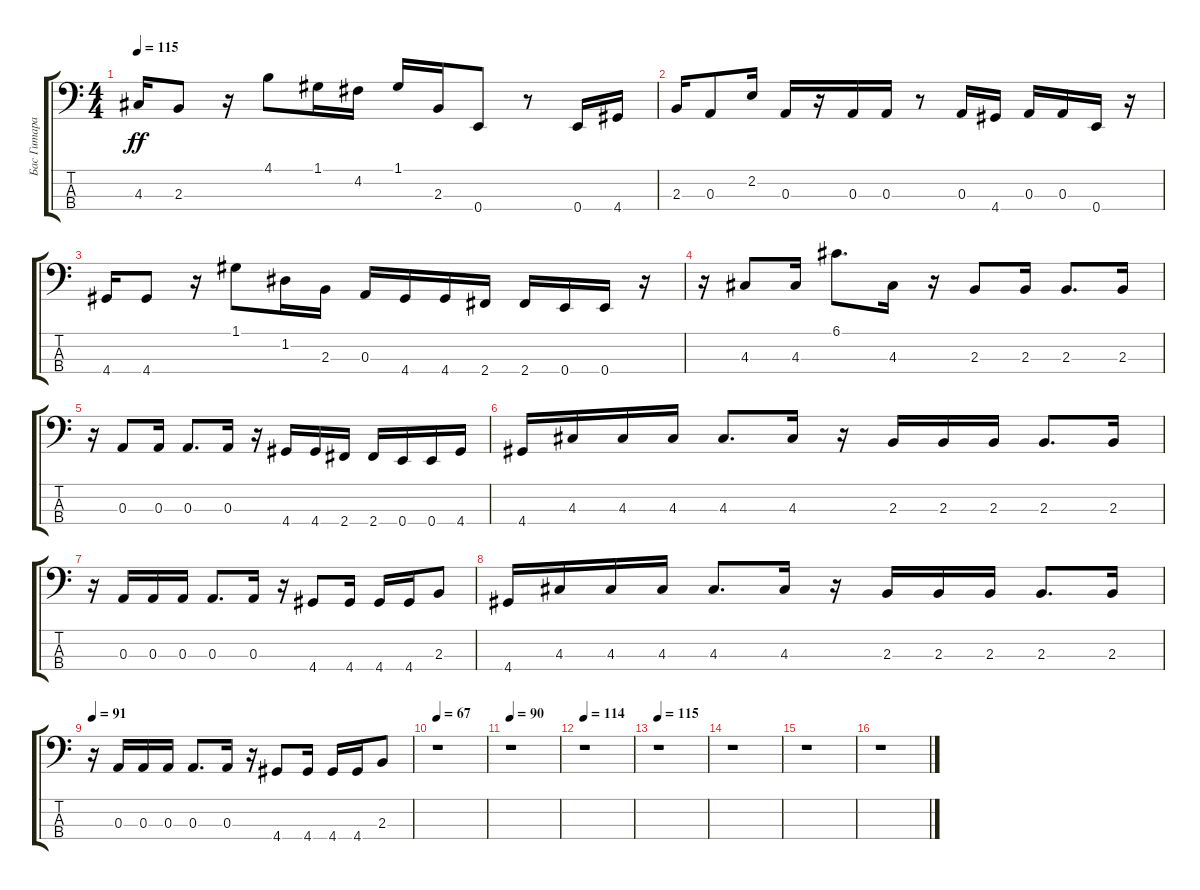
\track ("Бас Гитара 2" "Бас Гитара") {instrument synthbass2}
\staff {score tabs}
\tuning (G2 D2 A1 E1) {hide}
\ts (4 4)
\tempo 115
\clef f4
\ks c
4.3.16{dy ff} 2.3.8 r.16 4.1.8 1.1.16 4.2.16 1.1.16 2.3.16 0.4.8 r.8 0.4.16 4.4.16 |
2.3.16 0.3.8 2.2.16 0.3.16 r.16 0.3.16 0.3.16 r.8 0.3.16 4.4.16 0.3.16 0.3.16 0.4.16 r.16 |
4.4.16 4.4.8 r.16 1.1.8 1.2.16 2.3.16 0.3.16 4.4.16 4.4.16 2.4.16 2.4.16 0.4.16 0.4.16 r.16 |
r.16 4.3.8 4.3.16 6.1.8{d} 4.3.16 r.16 2.3.8 2.3.16 2.3.8{d} 2.3.16 |
r.16 0.3.8 0.3.16 0.3.8{d} 0.3.16 r.16 4.4.16 4.4.16 2.4.16 2.4.16 0.4.16 0.4.16 4.4.16 |
4.4.16 4.3.16 4.3.16 4.3.16 4.3.8{d} 4.3.16 r.16 2.3.16 2.3.16 2.3.16 2.3.8{d} 2.3.16 |
r.16 0.3.16 0.3.16 0.3.16 0.3.8{d} 0.3.16 r.16 4.4.8 4.4.16 4.4.16 4.4.16 2.3.8 |
4.4.16 4.3.16 4.3.16 4.3.16 4.3.8{d} 4.3.16 r.16 2.3.16 2.3.16 2.3.16 2.3.8{d} 2.3.16 |
\tempo 91
r.16 0.3.16 0.3.16 0.3.16 0.3.8{d} 0.3.16 r.16 4.4.8 4.4.16 4.4.16 4.4.16 2.3.8 |
\tempo 67
r.1 |
\tempo 90
r.1 |
\tempo 114
r.1 |
\tempo 115
r.1 |
r.1 |
r.1 |
r.1
